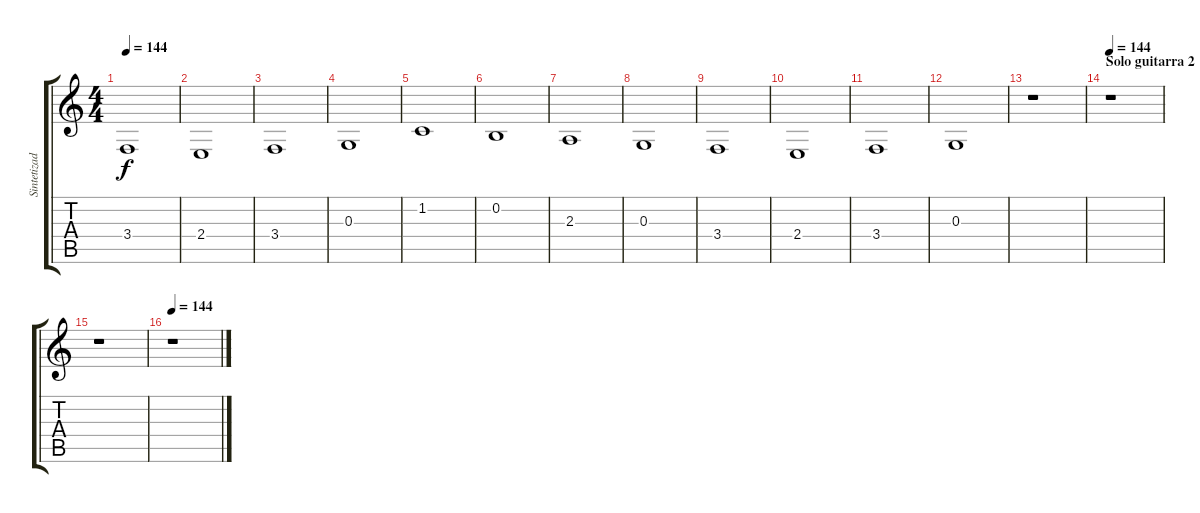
\track ("Sintetizador" "Sintetizad") {instrument choiraahs}
\staff {score tabs}
\tuning (E4 B3 G3 D3 A2 E2) {hide}
\ts (4 4)
\tempo 144
\clef g2
\ks c
3.4.1{dy f} |
2.4.1 |
3.4.1 |
0.3.1 |
1.2.1 |
0.2.1 |
2.3.1 |
0.3.1 |
3.4.1 |
2.4.1 |
3.4.1 |
0.3.1 |
r.1 |
\section ("" "Solo guitarra 2")
\tempo 144
r.1 |
r.1 |
\tempo 144
r.1
